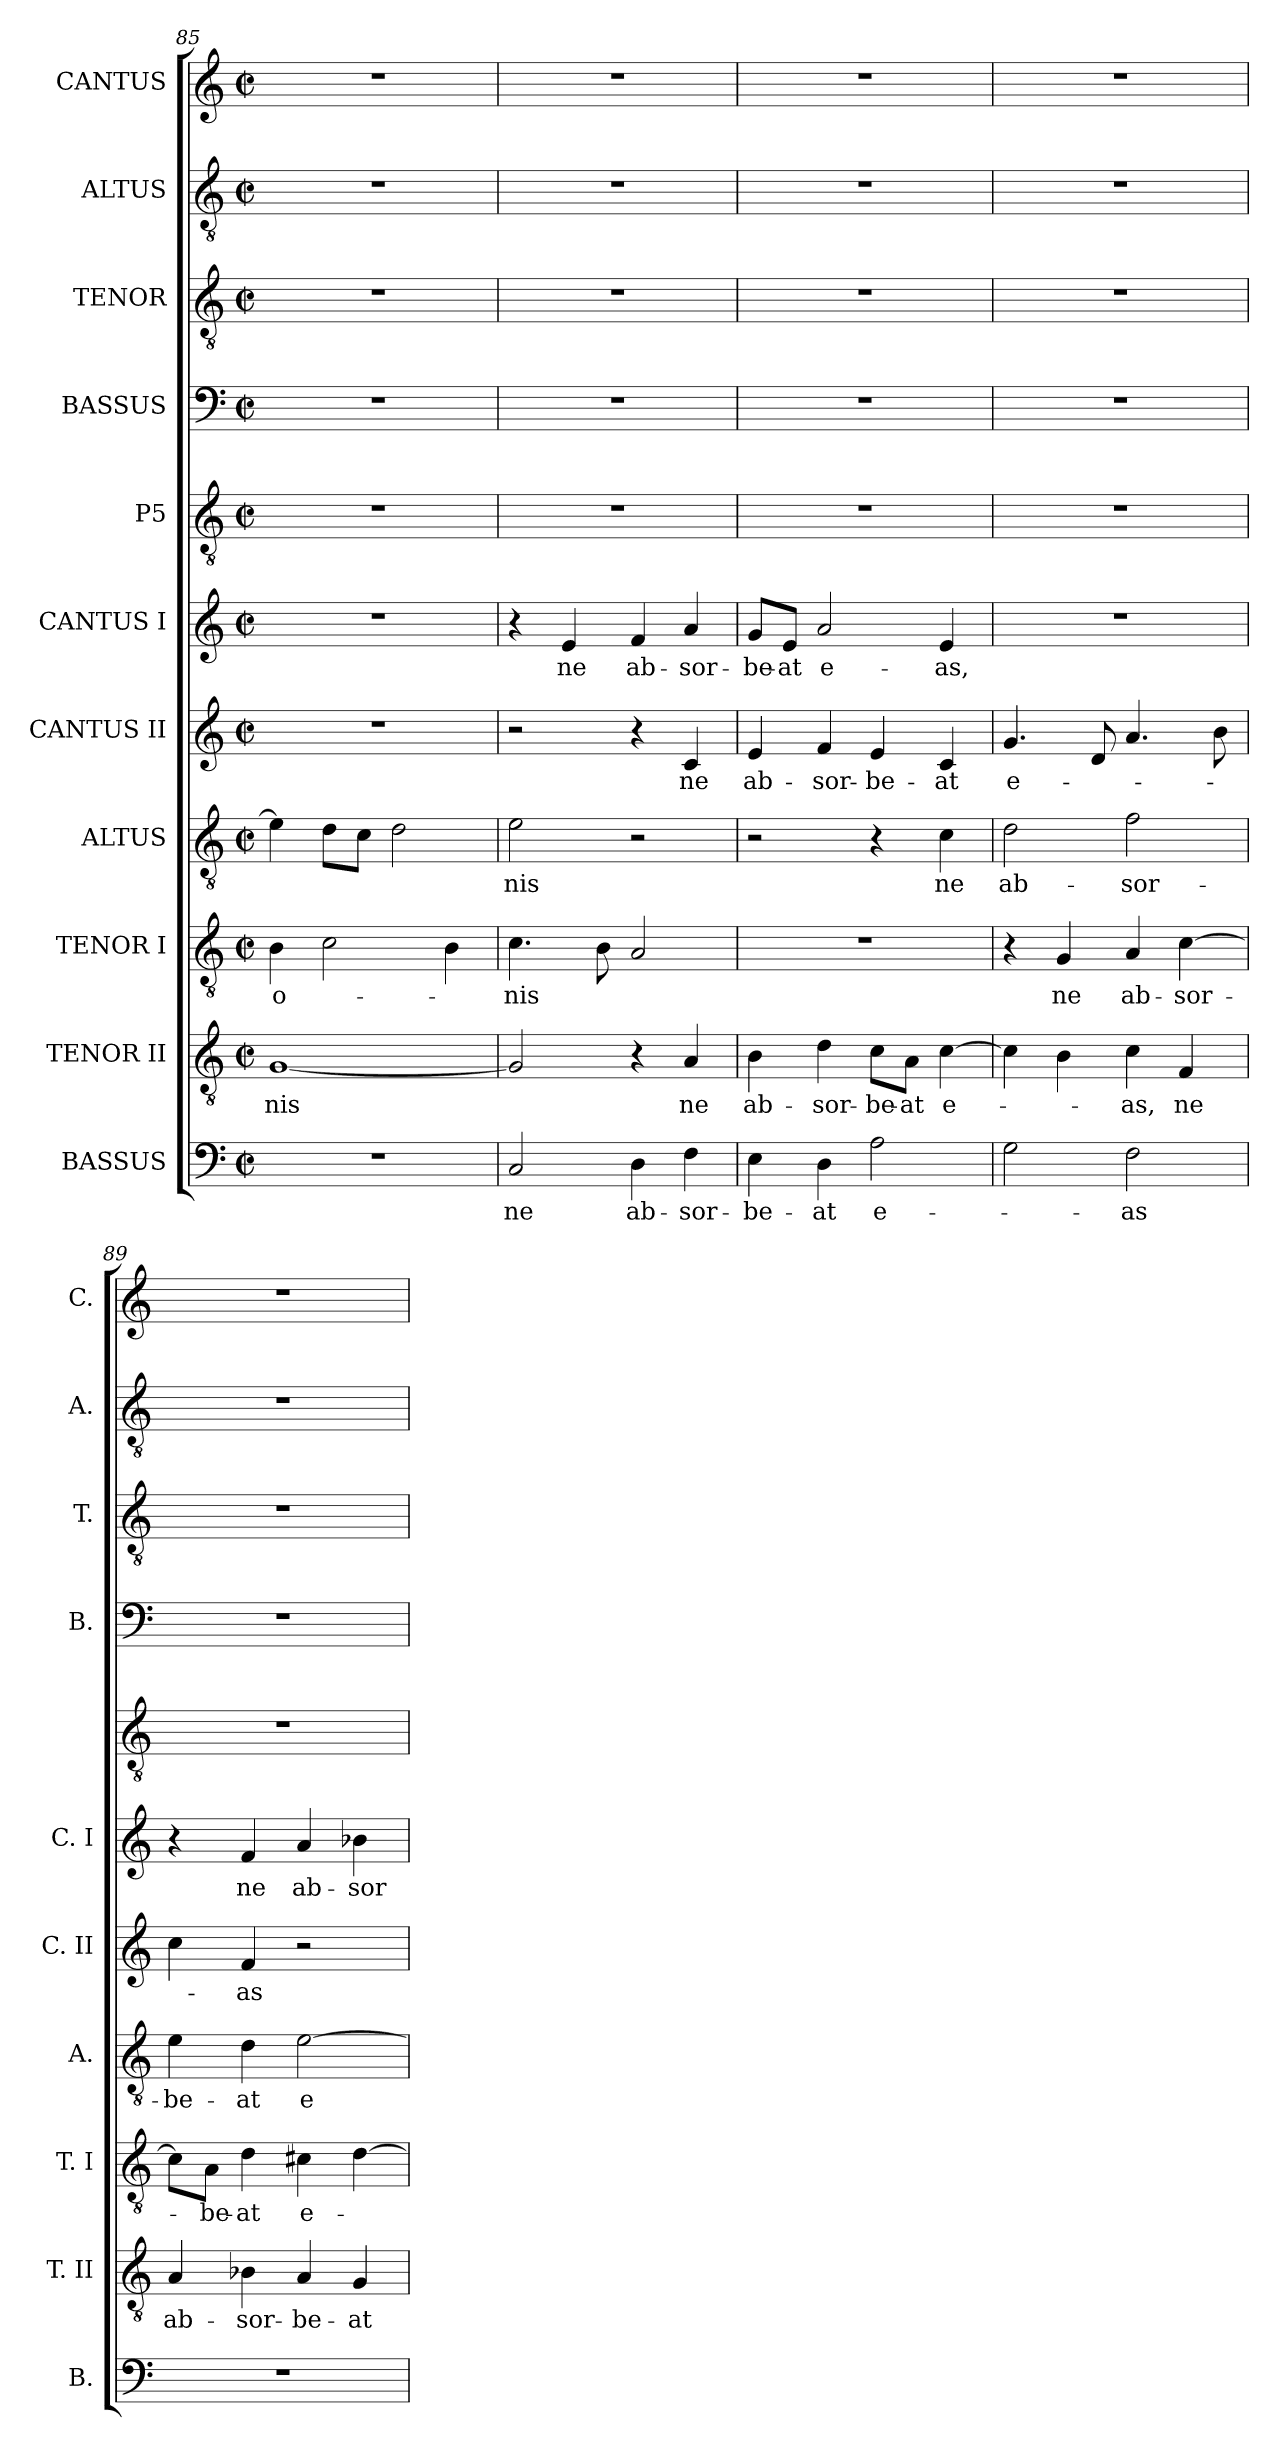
**kern	**text	**kern	**text	**kern	**text	**kern	**text	**kern	**text	**kern	**text	**kern	**kern	**kern	**kern	**kern
*part11	*part11	*part10	*part10	*part9	*part9	*part8	*part8	*part7	*part7	*part6	*part6	*part5	*part4	*part3	*part2	*part1
*staff11	*staff11	*staff10	*staff10	*staff9	*staff9	*staff8	*staff8	*staff7	*staff7	*staff6	*staff6	*staff5	*staff4	*staff3	*staff2	*staff1
*I"BASSUS	*	*I"TENOR II	*	*I"TENOR I	*	*I"ALTUS	*	*I"CANTUS II	*	*I"CANTUS I	*	*I"P5	*I"BASSUS	*I"TENOR	*I"ALTUS	*I"CANTUS
*I'B.	*	*I'T. II	*	*I'T. I	*	*I'A.	*	*I'C. II	*	*I'C. I	*	*	*I'B.	*I'T.	*I'A.	*I'C.
*clefF4	*	*clefGv2	*	*clefGv2	*	*clefGv2	*	*clefG2	*	*clefG2	*	*clefGv2	*clefF4	*clefGv2	*clefGv2	*clefG2
*	*	*ITrd7c12	*	*ITrd7c12	*	*ITrd7c12	*	*	*	*	*	*ITrd7c12	*	*ITrd7c12	*ITrd7c12	*
*k[]	*	*k[]	*	*k[]	*	*k[]	*	*k[]	*	*k[]	*	*k[]	*k[]	*k[]	*k[]	*k[]
*a:	*	*a:	*	*a:	*	*a:	*	*a:	*	*a:	*	*a:	*a:	*a:	*a:	*a:
*M2/2	*	*M2/2	*	*M2/2	*	*M2/2	*	*M2/2	*	*M2/2	*	*M2/2	*M2/2	*M2/2	*M2/2	*M2/2
*met(c|)	*	*met(c|)	*	*met(c|)	*	*met(c|)	*	*met(c|)	*	*met(c|)	*	*met(c|)	*met(c|)	*met(c|)	*met(c|)	*met(c|)
=85	=85	=85	=85	=85	=85	=85	=85	=85	=85	=85	=85	=85	=85	=85	=85	=85
!	!	!	!LO:LY:b:color=#000000	!	!	!	!	!	!	!	!	!	!	!	!	!
!	!	!	!	!	!LO:LY:b:color=#000000	!	!	!	!	!	!	!	!	!	!	!
1r	.	[1GGi	-nis	4BBi\	-o-	4Ei\]	.	1r	.	1r	.	1r	1r	1r	1r	1r
.	.	.	.	2Ci\	.	8Di\L	.	.	.	.	.	.	.	.	.	.
.	.	.	.	.	.	8Ci\J	.	.	.	.	.	.	.	.	.	.
.	.	.	.	.	.	2Di\	.	.	.	.	.	.	.	.	.	.
.	.	.	.	4BBi\	.	.	.	.	.	.	.	.	.	.	.	.
=86	=86	=86	=86	=86	=86	=86	=86	=86	=86	=86	=86	=86	=86	=86	=86	=86
!	!LO:LY:b:color=#000000	!	!	!	!	!	!	!	!	!	!	!	!	!	!	!
!	!	!	!	!	!LO:LY:b:color=#000000	!	!	!	!	!	!	!	!	!	!	!
!	!	!	!	!	!	!	!LO:LY:b:color=#000000	!	!	!	!	!	!	!	!	!
2Ci/	ne	2GGi/]	.	4.Ci\	-nis	2Ei\	-nis	2r	.	4r	.	1r	1r	1r	1r	1r
!	!	!	!	!	!	!	!	!	!	!	!LO:LY:b:color=#000000	!	!	!	!	!
.	.	.	.	.	.	.	.	.	.	4ei/	ne	.	.	.	.	.
.	.	.	.	8BBi\	.	.	.	.	.	.	.	.	.	.	.	.
!	!LO:LY:b:color=#000000	!	!	!	!	!	!	!	!	!	!	!	!	!	!	!
!	!	!	!	!	!	!	!	!	!	!	!LO:LY:b:color=#000000	!	!	!	!	!
4Di\	ab-	4r	.	2AAi/	.	2r	.	4r	.	4fi/	ab-	.	.	.	.	.
!	!LO:LY:b:color=#000000	!	!	!	!	!	!	!	!	!	!	!	!	!	!	!
!	!	!	!LO:LY:b:color=#000000	!	!	!	!	!	!	!	!	!	!	!	!	!
!	!	!	!	!	!	!	!	!	!LO:LY:b:color=#000000	!	!	!	!	!	!	!
!	!	!	!	!	!	!	!	!	!	!	!LO:LY:b:color=#000000	!	!	!	!	!
4Fi\	-sor-	4AAi/	ne	.	.	.	.	4ci/	ne	4ai/	-sor-	.	.	.	.	.
=87	=87	=87	=87	=87	=87	=87	=87	=87	=87	=87	=87	=87	=87	=87	=87	=87
!	!LO:LY:b:color=#000000	!	!	!	!	!	!	!	!	!	!	!	!	!	!	!
!	!	!	!LO:LY:b:color=#000000	!	!	!	!	!	!	!	!	!	!	!	!	!
!	!	!	!	!	!	!	!	!	!LO:LY:b:color=#000000	!	!	!	!	!	!	!
!	!	!	!	!	!	!	!	!	!	!	!LO:LY:b:color=#000000	!	!	!	!	!
4Ei\	-be-	4BBi\	ab-	1r	.	2r	.	4ei/	ab-	8gi/L	-be-	1r	1r	1r	1r	1r
!	!	!	!	!	!	!	!	!	!	!	!LO:LY:b:color=#000000	!	!	!	!	!
.	.	.	.	.	.	.	.	.	.	8ei/J	-at	.	.	.	.	.
!	!LO:LY:b:color=#000000	!	!	!	!	!	!	!	!	!	!	!	!	!	!	!
!	!	!	!LO:LY:b:color=#000000	!	!	!	!	!	!	!	!	!	!	!	!	!
!	!	!	!	!	!	!	!	!	!LO:LY:b:color=#000000	!	!	!	!	!	!	!
!	!	!	!	!	!	!	!	!	!	!	!LO:LY:b:color=#000000	!	!	!	!	!
4Di\	-at	4Di\	-sor-	.	.	.	.	4fi/	-sor-	2ai/	e-	.	.	.	.	.
!	!LO:LY:b:color=#000000	!	!	!	!	!	!	!	!	!	!	!	!	!	!	!
!	!	!	!LO:LY:b:color=#000000	!	!	!	!	!	!	!	!	!	!	!	!	!
!	!	!	!	!	!	!	!	!	!LO:LY:b:color=#000000	!	!	!	!	!	!	!
2Ai\	e-	8Ci\L	-be-	.	.	4r	.	4ei/	-be-	.	.	.	.	.	.	.
!	!	!	!LO:LY:b:color=#000000	!	!	!	!	!	!	!	!	!	!	!	!	!
.	.	8AAi\J	-at	.	.	.	.	.	.	.	.	.	.	.	.	.
!	!	!	!LO:LY:b:color=#000000	!	!	!	!	!	!	!	!	!	!	!	!	!
!	!	!	!	!	!	!	!LO:LY:b:color=#000000	!	!	!	!	!	!	!	!	!
!	!	!	!	!	!	!	!	!	!LO:LY:b:color=#000000	!	!	!	!	!	!	!
!	!	!	!	!	!	!	!	!	!	!	!LO:LY:b:color=#000000	!	!	!	!	!
.	.	[4Ci\	e-	.	.	4Ci\	ne	4ci/	-at	4ei/	-as,	.	.	.	.	.
=88	=88	=88	=88	=88	=88	=88	=88	=88	=88	=88	=88	=88	=88	=88	=88	=88
!	!	!	!	!	!	!	!LO:LY:b:color=#000000	!	!	!	!	!	!	!	!	!
!	!	!	!	!	!	!	!	!	!LO:LY:b:color=#000000	!	!	!	!	!	!	!
2Gi\	.	4Ci\]	.	4r	.	2Di\	ab-	4.gi/	e-	1r	.	1r	1r	1r	1r	1r
!	!	!	!	!	!LO:LY:b:color=#000000	!	!	!	!	!	!	!	!	!	!	!
.	.	4BBi\	.	4GGi/	ne	.	.	.	.	.	.	.	.	.	.	.
.	.	.	.	.	.	.	.	8di/	.	.	.	.	.	.	.	.
!	!LO:LY:b:color=#000000	!	!	!	!	!	!	!	!	!	!	!	!	!	!	!
!	!	!	!LO:LY:b:color=#000000	!	!	!	!	!	!	!	!	!	!	!	!	!
!	!	!	!	!	!LO:LY:b:color=#000000	!	!	!	!	!	!	!	!	!	!	!
!	!	!	!	!	!	!	!LO:LY:b:color=#000000	!	!	!	!	!	!	!	!	!
2Fi\	-as	4Ci\	-as,	4AAi/	ab-	2Fi\	-sor-	4.ai/	.	.	.	.	.	.	.	.
!	!	!	!LO:LY:b:color=#000000	!	!	!	!	!	!	!	!	!	!	!	!	!
!	!	!	!	!	!LO:LY:b:color=#000000	!	!	!	!	!	!	!	!	!	!	!
.	.	4FFi/	ne	[4Ci\	-sor-	.	.	.	.	.	.	.	.	.	.	.
.	.	.	.	.	.	.	.	8bi\	.	.	.	.	.	.	.	.
=89	=89	=89	=89	=89	=89	=89	=89	=89	=89	=89	=89	=89	=89	=89	=89	=89
!	!	!	!LO:LY:b:color=#000000	!	!	!	!	!	!	!	!	!	!	!	!	!
!	!	!	!	!	!	!	!LO:LY:b:color=#000000	!	!	!	!	!	!	!	!	!
1r	.	4AAi/	ab-	8Ci\L]	.	4Ei\	-be-	4cci\	.	4r	.	1r	1r	1r	1r	1r
!	!	!	!	!	!LO:LY:b:color=#000000	!	!	!	!	!	!	!	!	!	!	!
.	.	.	.	8AAi\J	-be-	.	.	.	.	.	.	.	.	.	.	.
!	!	!	!LO:LY:b:color=#000000	!	!	!	!	!	!	!	!	!	!	!	!	!
!	!	!	!	!	!LO:LY:b:color=#000000	!	!	!	!	!	!	!	!	!	!	!
!	!	!	!	!	!	!	!LO:LY:b:color=#000000	!	!	!	!	!	!	!	!	!
!	!	!	!	!	!	!	!	!	!LO:LY:b:color=#000000	!	!	!	!	!	!	!
!	!	!	!	!	!	!	!	!	!	!	!LO:LY:b:color=#000000	!	!	!	!	!
.	.	4BB-Xi\	-sor-	4Di\	-at	4Di\	-at	4fi/	-as	4fi/	ne	.	.	.	.	.
!	!	!	!LO:LY:b:color=#000000	!	!	!	!	!	!	!	!	!	!	!	!	!
!	!	!	!	!	!LO:LY:b:color=#000000	!	!	!	!	!	!	!	!	!	!	!
!	!	!	!	!	!	!	!LO:LY:b:color=#000000	!	!	!	!	!	!	!	!	!
!	!	!	!	!	!	!	!	!	!	!	!LO:LY:b:color=#000000	!	!	!	!	!
.	.	4AAi/	-be-	4C#Xi\	e-	[2Ei\	e-	2r	.	4ai/	ab-	.	.	.	.	.
!	!	!	!LO:LY:b:color=#000000	!	!	!	!	!	!	!	!	!	!	!	!	!
!	!	!	!	!	!	!	!	!	!	!	!LO:LY:b:color=#000000	!	!	!	!	!
.	.	4GGi/	-at	[4Di\	.	.	.	.	.	4b-Xi\	-sor-	.	.	.	.	.
=	=	=	=	=	=	=	=	=	=	=	=	=	=	=	=	=
*-	*-	*-	*-	*-	*-	*-	*-	*-	*-	*-	*-	*-	*-	*-	*-	*-
